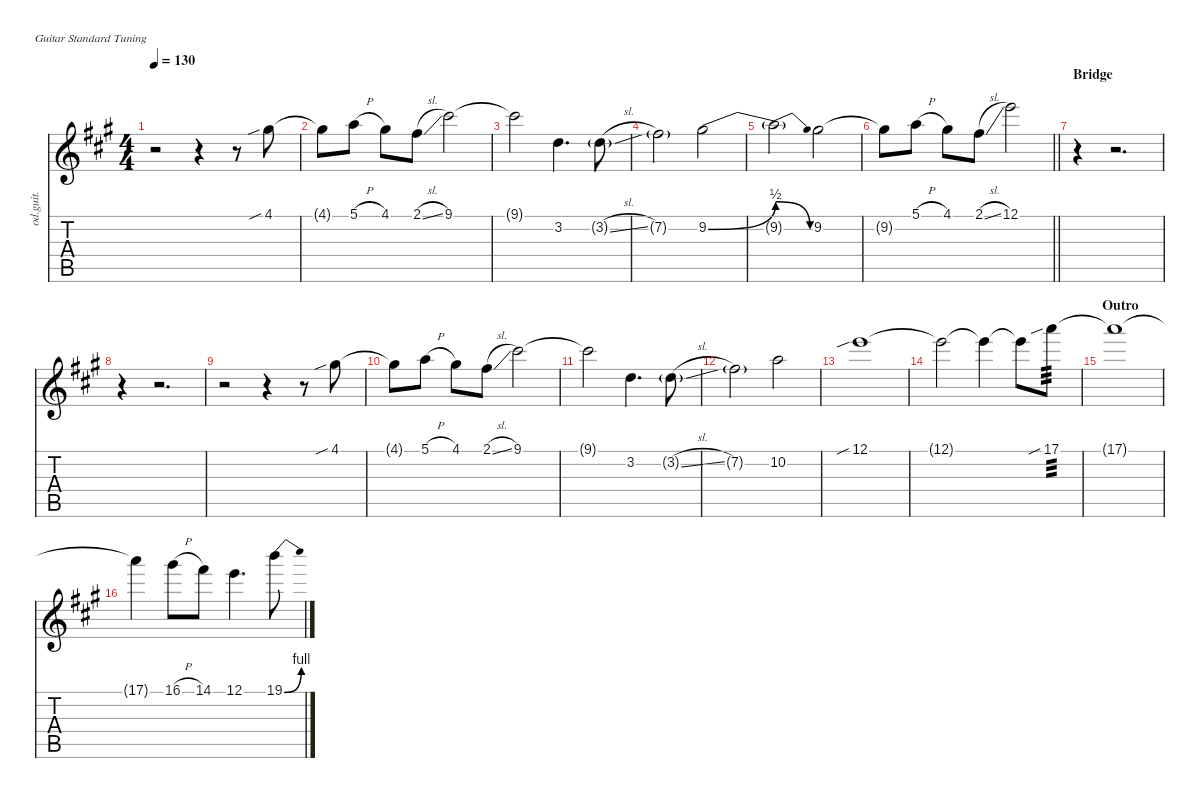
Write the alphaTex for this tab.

\defaultSystemsLayout 4
\hideDynamics
\bracketExtendMode nobrackets
\track ("Guitar 2" "od.guit.") {instrument overdrivenguitar}
\staff {score tabs}
\tuning (E4 B3 G3 D3 A2 E2)
\ts (4 4)
\tempo 130
\clef g2
\ks a
r.2{dy f beam Down} r.4{beam Down} r.8{beam Down} 4.1{sib acc #}.8{beam Down} |
4.1{t acc #}.8{beam Down} 5.1{h acc forcenatural}.8{beam Down} 4.1{acc #}.8{beam Down} 2.1{sl acc #}.8{beam Down} 9.1{acc #}.2{beam Down} |
9.1{t acc #}.2{beam Down} 3.2{acc forcenatural}.4{d beam Down} 3.2{sl g acc forcenatural}.8{dy ff beam Down} |
7.2{g acc #}.2{dy fff beam Down} 9.2{be (bend 0 0 60 2) acc #}.2{dy f beam Down} |
9.2{be (release 0 2 60 0) t}.2{beam Down} 9.2{acc #}.2{beam Down} |
\barLineRight lightlight
9.2{t acc #}.8{beam Down} 5.1{h acc forcenatural}.8{beam Down} 4.1{acc #}.8{beam Down} 2.1{sl acc #}.8{beam Down} 12.1{acc forcenatural}.2{beam Down} |
\section ("" "Bridge")
r.4{beam Down} r.2{d beam Down} |
r.4{beam Down} r.2{d beam Down} |
r.2{beam Down} r.4{beam Down} r.8{beam Down} 4.1{sib acc #}.8{beam Down} |
4.1{t acc #}.8{beam Down} 5.1{h acc forcenatural}.8{beam Down} 4.1{acc #}.8{beam Down} 2.1{sl acc #}.8{beam Down} 9.1{acc #}.2{beam Down} |
9.1{t acc #}.2{beam Down} 3.2{acc forcenatural}.4{d beam Down} 3.2{sl g acc forcenatural}.8{dy ff beam Down} |
7.2{g acc #}.2{dy fff beam Down} 10.2{acc forcenatural}.2{dy f beam Down} |
12.1{sib acc forcenatural}.1{beam Down} |
12.1{t acc forcenatural}.2{beam Down} 12.1{t acc forcenatural}.4{beam Down} 12.1{t acc forcenatural}.8{beam Down} 17.1{sib acc forcenatural}.8{tp 3 dy ff beam Down} |
\section ("" "Outro")
17.1{t acc forcenatural}.1{dy f beam Down} |
17.1{t acc forcenatural}.4{beam Down} 16.1{h acc #}.8{beam Down} 14.1{acc #}.8{beam Down} 12.1{acc forcenatural}.4{d beam Down} 19.1{be (bend 0 0 60 4) acc forcenatural}.8{beam Down}
